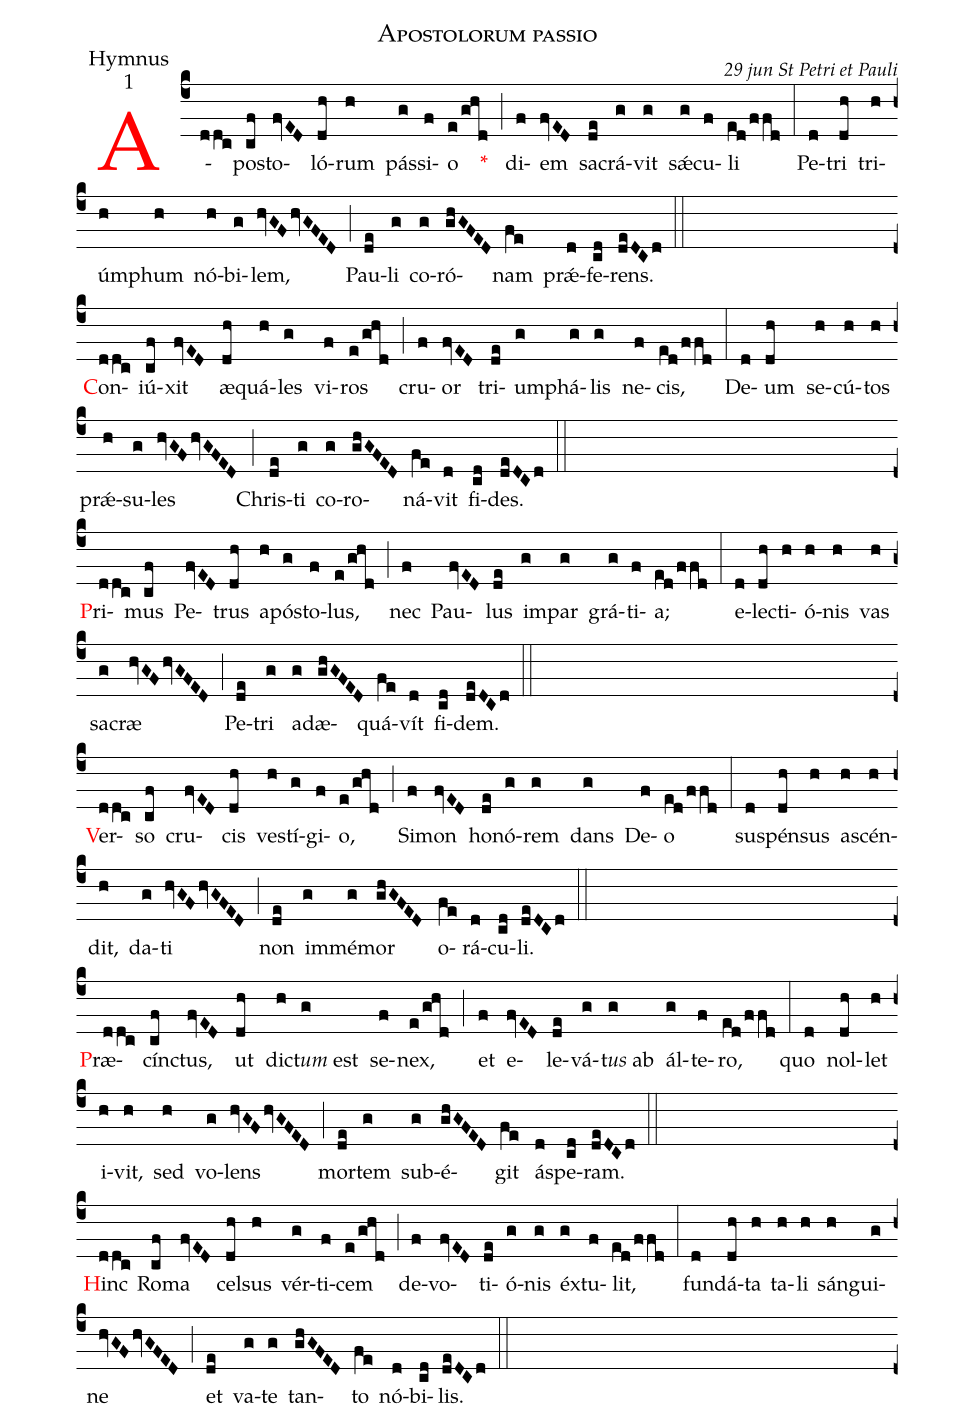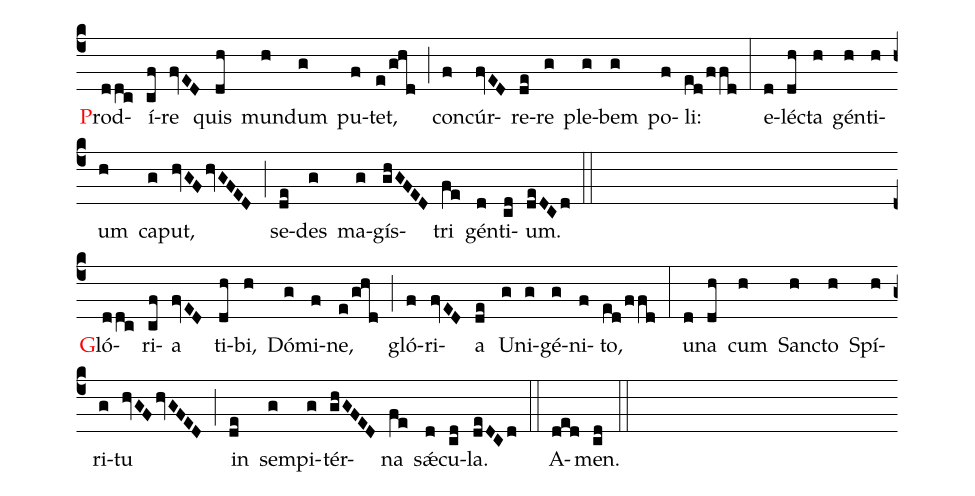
name:Apostolorum passio;
office-part:Hymnus;
mode:1;
commentary:29 jun St Petri et Pauli;
%%
(c4)<v>\textcolor{red}{A}</v>(ddc)pos(cf)to(fvED)ló(dh)rum(h) pás(g)si(f)o(e/ghd) <v>\textcolor{red}{*}</v>(;)
di(f)em(fvED) sa(de)crá(g)vit(g) sǽ(g)cu(f)li(ed/f/fd) (:)
Pe(d)tri(dh) tri(h)úm(h)phum(h) nó(h)bi(g)lem,(hvGFhvGFED) (;)
Pau(de)li(g) co(g)ró(ghGFED)nam(fe) prǽ(d)fe(cd)rens.(deDCd) (::) (Z)

<v>\textcolor{red}{C}</v>on(ddc)iú(cf)xit(fvED) æ(dh)quá(h)les(g) vi(f)ros(e/ghd) (;)
cru(f)or(fvED) tri(de)um(g)phá(g)lis(g) ne(f)cis,(ed/f/fd) (:)
De(d)um(dh) se(h)cú(h)tos(h) prǽ(h)su(g)les(hvGFhvGFED) (;)
Chris(de)ti(g) co(g)ro(ghGFED)ná(fe)vit(d) fi(cd)des.(deDCd) (::) (Z)

<v>\textcolor{red}{P}</v>ri(ddc)mus(cf) Pe(fvED)trus(dh) a(h)pós(g)to(f)lus,(e/ghd) (;)
nec(f) Pau(fvED)lus(de) im(g)par(g) grá(g)ti(f)a;(ed/f/fd) (:)
e(d)lec(dh)ti(h)ó(h)nis(h) vas(h) sa(g)cræ(hvGFhvGFED) (;)
Pe(de)tri(g) ad(g)æ(ghGFED)quá(fe)vít(d) fi(cd)dem.(deDCd) (::) (Z)

<v>\textcolor{red}{V}</v>er(ddc)so(cf) cru(fvED)cis(dh) ves(h)tí(g)gi(f)o,(e/ghd) (;)
Si(f)mon(fvED) ho(de)nó(g)rem(g) dans(g) De(f)o(ed/f/fd) (:)
sus(d)pén(dh)sus(h) a(h)scén(h)dit,(h) da(g)ti(hvGFhvGFED) (;)
non(de) im(g)mé(g)mor(ghGFED) o(fe)rá(d)cu(cd)li.(deDCd) (::) (Z)

<v>\textcolor{red}{P}</v>ræ(ddc)cínc(cf)tus,(fvED) ut(dh) dic(h)t<i>um</i> est(g) se(f)nex,(e/ghd) (;)
et(f) e(fvED)le(de)vá(g)t<i>us</i> ab(g) ál(g)te(f)ro,(ed/f/fd) (:)
quo(d) nol(dh)let(h) i(h)vit,(h) sed(h) vo(g)lens(hvGFhvGFED) (;)
mor(de)tem(g) sub(g)é(ghGFED)git(fe) ás(d)pe(cd)ram.(deDCd) (::) (Z)

<v>\textcolor{red}{H}</v>inc(ddc) Ro(cf)ma(fvED) cel(dh)sus(h) vér(g)ti(f)cem(e/ghd) (;)
de(f)vo(fvED)ti(de)ó(g)nis(g) éx(g)tu(f)lit,(ed/f/fd) (:)
fun(d)dá(dh)ta(h) ta(h)li(h) sán(h)gui(g)ne(hvGFhvGFED) (;)
et(de) va(g)te(g) tan(ghGFED)to(fe) nó(d)bi(cd)lis.(deDCd) (::) (Z)

<v>\textcolor{red}{P}</v>rod(ddc)í(cf)re(fvED) quis(dh) mun(h)dum(g) pu(f)tet,(e/ghd) (;)
con(f)cúr(fvED)re(de)re(g) ple(g)bem(g) po(f)li:(ed/f/fd) (:)
e(d)léc(dh)ta(h) gén(h)ti(h)um(h) ca(g)put,(hvGFhvGFED) (;)
se(de)des(g) ma(g)gís(ghGFED)tri(fe) gén(d)ti(cd)um.(deDCd) (::) (Z)

<v>\textcolor{red}{G}</v>ló(ddc)ri(cf)a(fvED) ti(dh)bi,(h) Dó(g)mi(f)ne,(e/ghd) (;)
gló(f)ri(fvED)a(de) U(g)ni(g)gé(g)ni(f)to,(ed/f/fd) (:)
u(d)na(dh) cum(h) Sanc(h)to(h) Spí(h)ri(g)tu(hvGFhvGFED) (;)
in(de) sem(g)pi(g)tér(ghGFED)na(fe) sǽ(d)cu(cd)la.(deDCd) (::) A(ded)men.(cd) (::)
